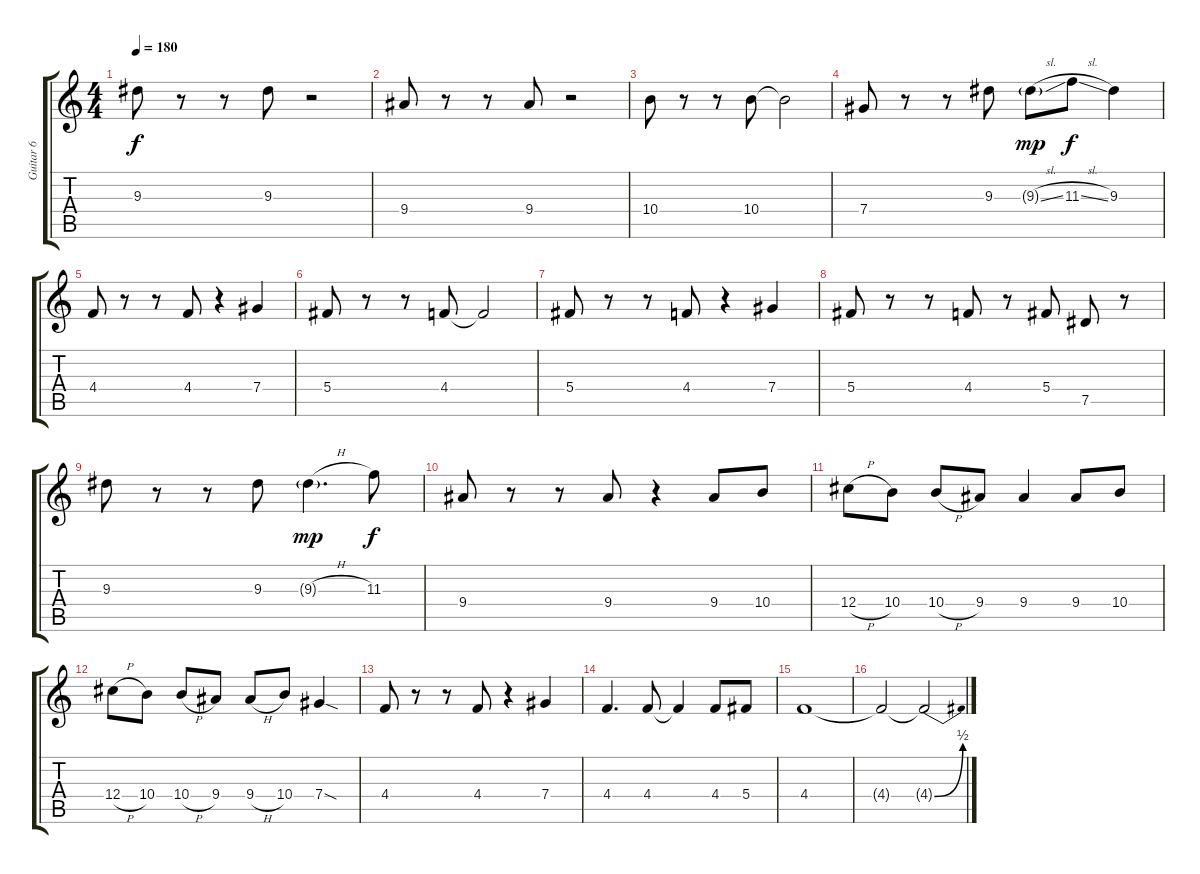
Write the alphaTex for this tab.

\track ("Guitar 6" "Guitar 6") {instrument distortionguitar}
\staff {score tabs}
\tuning (Eb4 Bb3 Gb3 Db3 Ab2 Eb2) {hide}
\ts (4 4)
\tempo 180
\clef g2
\ks c
9.3.8{dy f} r.8 r.8 9.3.8 r.2 |
9.4.8 r.8 r.8 9.4.8 r.2 |
10.4.8 r.8 r.8 10.4.8 10.4{t}.2 |
7.4.8 r.8 r.8 9.3.8 9.3{sl g}.8{dy mp} 11.3{sl}.8{dy f} 9.3.4 |
4.4.8 r.8 r.8 4.4.8 r.4 7.4.4 |
5.4.8 r.8 r.8 4.4.8 4.4{t}.2 |
5.4.8 r.8 r.8 4.4.8 r.4 7.4.4 |
5.4.8 r.8 r.8 4.4.8 r.8 5.4.8 7.5.8 r.8 |
9.3.8 r.8 r.8 9.3.8 9.3{h g}.4{d dy mp} 11.3.8{dy f} |
9.4.8 r.8 r.8 9.4.8 r.4 9.4.8 10.4.8 |
12.4{h}.8 10.4.8 10.4{h}.8 9.4.8 9.4.4 9.4.8 10.4.8 |
12.4{h}.8 10.4.8 10.4{h}.8 9.4.8 9.4{h}.8 10.4.8 7.4{sod}.4 |
4.4.8 r.8 r.8 4.4.8 r.4 7.4.4 |
4.4.4{d} 4.4.8 4.4{t}.4 4.4.8 5.4.8 |
4.4.1 |
4.4{t}.2 4.4{be (bend 0 0 60 2) t}.2
